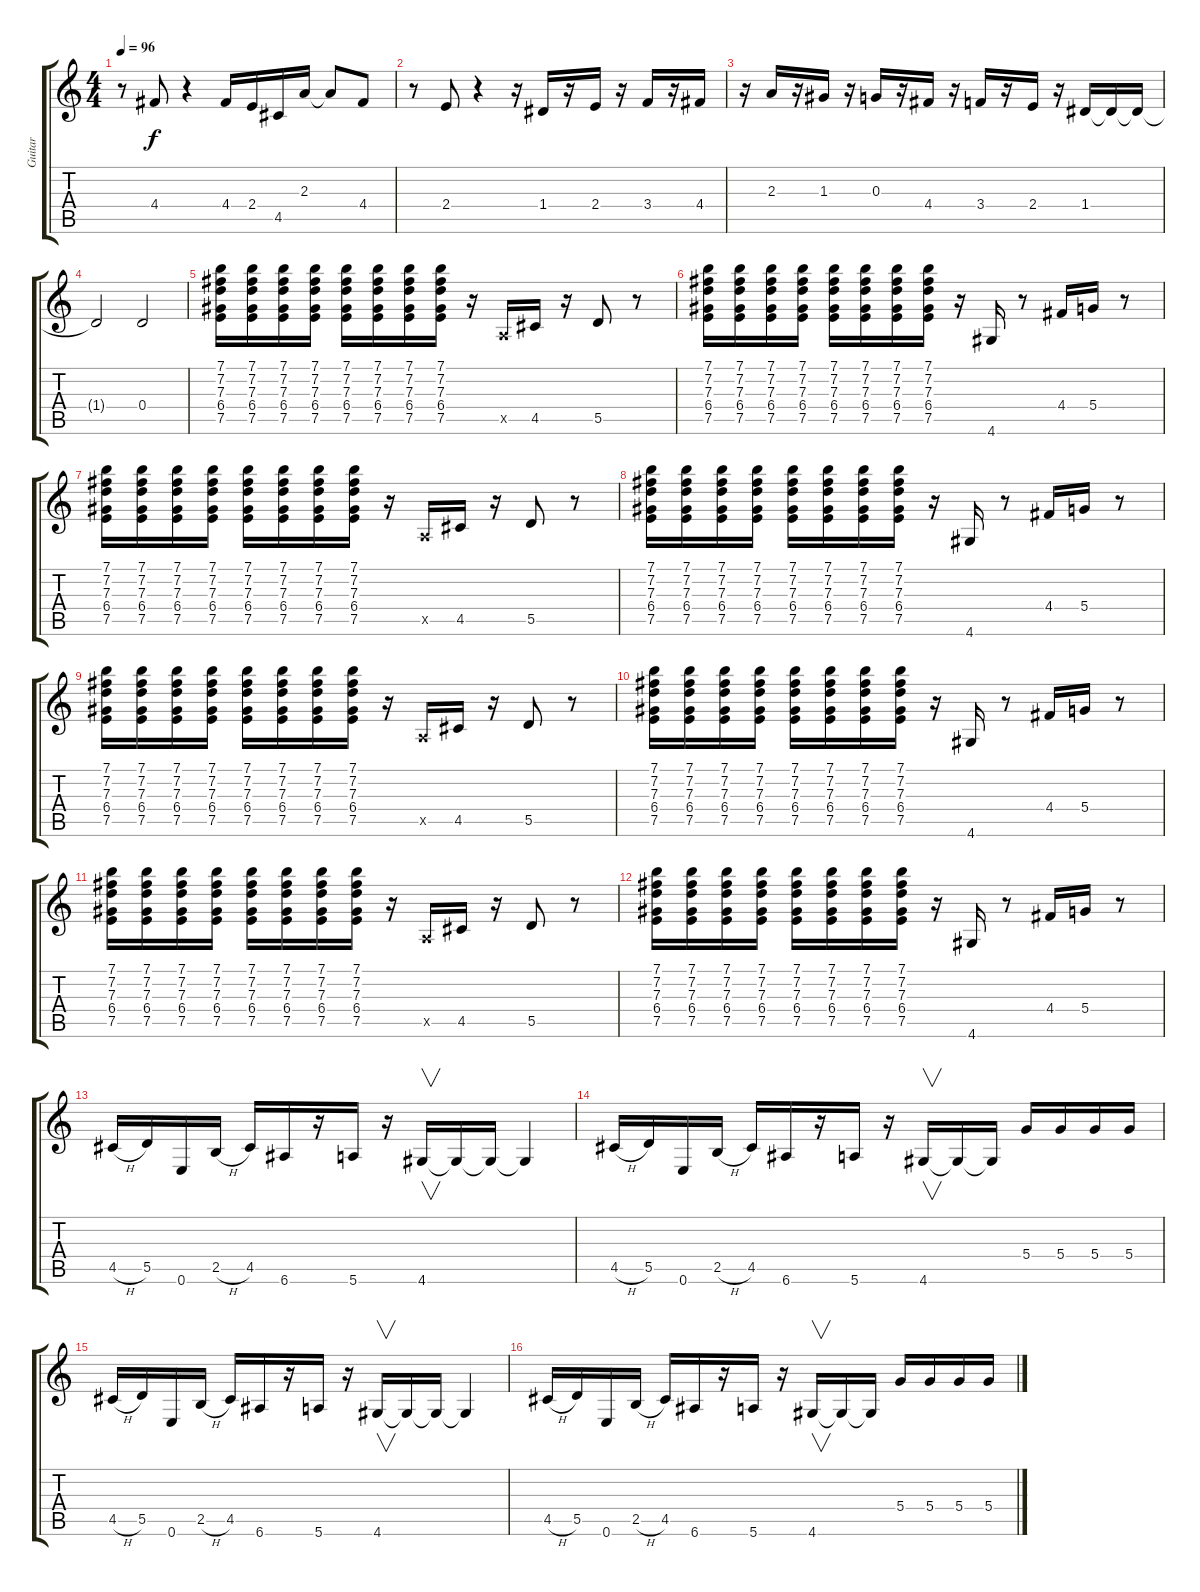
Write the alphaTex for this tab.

\track ("Guitar" "Guitar") {instrument electricguitarclean}
\staff {score tabs}
\tuning (E4 B3 G3 D3 A2 E2) {hide}
\ts (4 4)
\tempo 96
\clef g2
\ks c
r.8{dy f} 4.4.8 r.4 4.4.16 2.4.16 4.5.16 2.3.16 2.3{t}.8 4.4.8 |
r.8 2.4.8 r.4 r.16 1.4.16 r.16 2.4.16 r.16 3.4.16 r.16 4.4.16 |
r.16 2.3.16 r.16 1.3.16 r.16 0.3.16 r.16 4.4.16 r.16 3.4.16 r.16 2.4.16 r.16 1.4.16 1.4{t}.16 1.4{t}.16 |
1.4{t}.2 0.4.2 |
(7.1 7.2 7.3 6.4 7.5).16{instrument electricguitarclean} (7.1 7.2 7.3 6.4 7.5).16 (7.1 7.2 7.3 6.4 7.5).16 (7.1 7.2 7.3 6.4 7.5).16 (7.1 7.2 7.3 6.4 7.5).16 (7.1 7.2 7.3 6.4 7.5).16 (7.1 7.2 7.3 6.4 7.5).16 (7.1 7.2 7.3 6.4 7.5).16 r.16 0.5{x}.16 4.5.16 r.16 5.5.8 r.8 |
(7.1 7.2 7.3 6.4 7.5).16 (7.1 7.2 7.3 6.4 7.5).16 (7.1 7.2 7.3 6.4 7.5).16 (7.1 7.2 7.3 6.4 7.5).16 (7.1 7.2 7.3 6.4 7.5).16 (7.1 7.2 7.3 6.4 7.5).16 (7.1 7.2 7.3 6.4 7.5).16 (7.1 7.2 7.3 6.4 7.5).16 r.16 4.6.16 r.8 4.4.16 5.4.16 r.8 |
(7.1 7.2 7.3 6.4 7.5).16 (7.1 7.2 7.3 6.4 7.5).16 (7.1 7.2 7.3 6.4 7.5).16 (7.1 7.2 7.3 6.4 7.5).16 (7.1 7.2 7.3 6.4 7.5).16 (7.1 7.2 7.3 6.4 7.5).16 (7.1 7.2 7.3 6.4 7.5).16 (7.1 7.2 7.3 6.4 7.5).16 r.16 0.5{x}.16 4.5.16 r.16 5.5.8 r.8 |
(7.1 7.2 7.3 6.4 7.5).16 (7.1 7.2 7.3 6.4 7.5).16 (7.1 7.2 7.3 6.4 7.5).16 (7.1 7.2 7.3 6.4 7.5).16 (7.1 7.2 7.3 6.4 7.5).16 (7.1 7.2 7.3 6.4 7.5).16 (7.1 7.2 7.3 6.4 7.5).16 (7.1 7.2 7.3 6.4 7.5).16 r.16 4.6.16 r.8 4.4.16 5.4.16 r.8 |
(7.1 7.2 7.3 6.4 7.5).16 (7.1 7.2 7.3 6.4 7.5).16 (7.1 7.2 7.3 6.4 7.5).16 (7.1 7.2 7.3 6.4 7.5).16 (7.1 7.2 7.3 6.4 7.5).16 (7.1 7.2 7.3 6.4 7.5).16 (7.1 7.2 7.3 6.4 7.5).16 (7.1 7.2 7.3 6.4 7.5).16 r.16 0.5{x}.16 4.5.16 r.16 5.5.8 r.8 |
(7.1 7.2 7.3 6.4 7.5).16 (7.1 7.2 7.3 6.4 7.5).16 (7.1 7.2 7.3 6.4 7.5).16 (7.1 7.2 7.3 6.4 7.5).16 (7.1 7.2 7.3 6.4 7.5).16 (7.1 7.2 7.3 6.4 7.5).16 (7.1 7.2 7.3 6.4 7.5).16 (7.1 7.2 7.3 6.4 7.5).16 r.16 4.6.16 r.8 4.4.16 5.4.16 r.8 |
(7.1 7.2 7.3 6.4 7.5).16 (7.1 7.2 7.3 6.4 7.5).16 (7.1 7.2 7.3 6.4 7.5).16 (7.1 7.2 7.3 6.4 7.5).16 (7.1 7.2 7.3 6.4 7.5).16 (7.1 7.2 7.3 6.4 7.5).16 (7.1 7.2 7.3 6.4 7.5).16 (7.1 7.2 7.3 6.4 7.5).16 r.16 0.5{x}.16 4.5.16 r.16 5.5.8 r.8 |
(7.1 7.2 7.3 6.4 7.5).16 (7.1 7.2 7.3 6.4 7.5).16 (7.1 7.2 7.3 6.4 7.5).16 (7.1 7.2 7.3 6.4 7.5).16 (7.1 7.2 7.3 6.4 7.5).16 (7.1 7.2 7.3 6.4 7.5).16 (7.1 7.2 7.3 6.4 7.5).16 (7.1 7.2 7.3 6.4 7.5).16 r.16 4.6.16 r.8 4.4.16 5.4.16 r.8 |
4.5{h}.16{instrument distortionguitar} 5.5.16 0.6.16 2.5{h}.16 4.5.16 6.6.16 r.16 5.6.16 r.16 4.6.16{v} 4.6{t}.16 4.6{t}.16 4.6{t}.4 |
4.5{h}.16 5.5.16 0.6.16 2.5{h}.16 4.5.16 6.6.16 r.16 5.6.16 r.16 4.6.16{v} 4.6{t}.16 4.6{t}.16 5.4.16 5.4.16 5.4.16 5.4.16 |
4.5{h}.16 5.5.16 0.6.16 2.5{h}.16 4.5.16 6.6.16 r.16 5.6.16 r.16 4.6.16{v} 4.6{t}.16 4.6{t}.16 4.6{t}.4 |
4.5{h}.16 5.5.16 0.6.16 2.5{h}.16 4.5.16 6.6.16 r.16 5.6.16 r.16 4.6.16{v} 4.6{t}.16 4.6{t}.16 5.4.16 5.4.16 5.4.16 5.4.16
